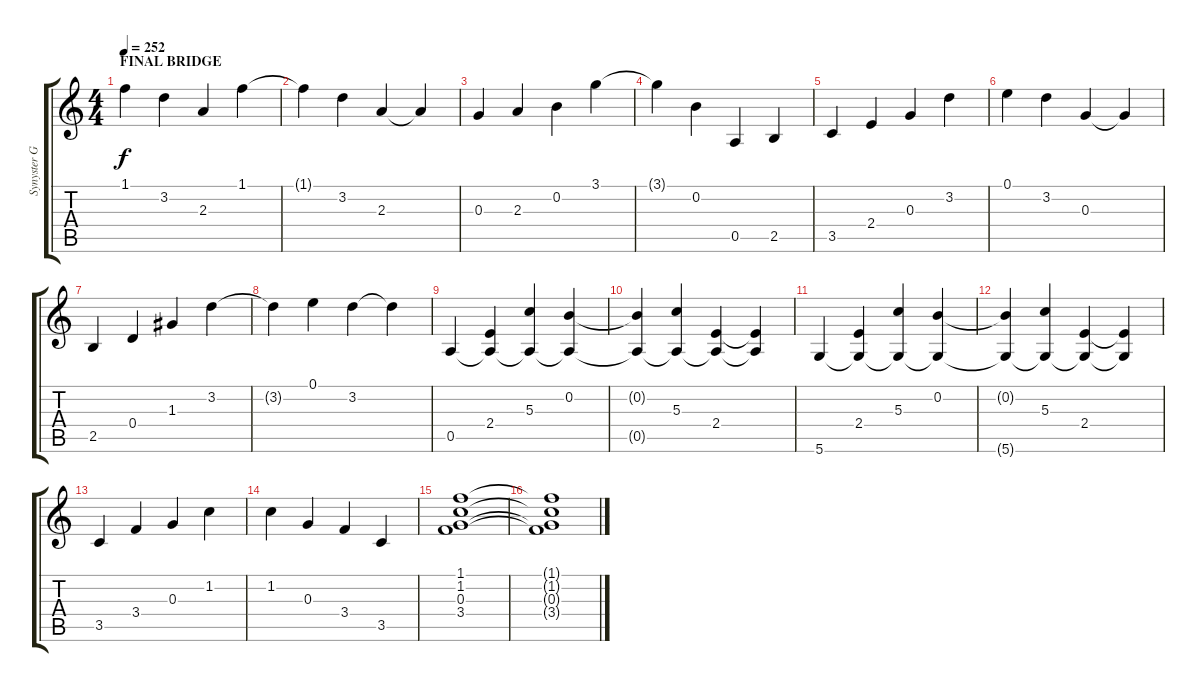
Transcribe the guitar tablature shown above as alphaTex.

\track ("Synyster Gates" "Synyster G") {instrument distortionguitar}
\staff {score tabs}
\tuning (E4 B3 G3 D3 A2 D2) {hide}
\ts (4 4)
\section ("" "FINAL BRIDGE")
\tempo 252
\clef g2
\ks c
1.1.4{dy f instrument electricguitarjazz} 3.2.4 2.3.4 1.1.4 |
1.1{t}.4 3.2.4 2.3.4 2.3{t}.4 |
0.3.4 2.3.4 0.2.4 3.1.4 |
3.1{t}.4 0.2.4 0.5.4 2.5.4 |
3.5.4 2.4.4 0.3.4 3.2.4 |
0.1.4 3.2.4 0.3.4 0.3{t}.4 |
2.5.4 0.4.4 1.3.4 3.2.4 |
3.2{t}.4 0.1.4 3.2.4 3.2{t}.4 |
0.5.4 (2.4 0.5{t}).4 (5.3 0.5{t}).4 (0.2 0.5{t}).4 |
(0.2{t} 0.5{t}).4 (5.3 0.5{t}).4 (2.4 0.5{t}).4 (2.4{t} 0.5{t}).4 |
5.6.4 (2.4 5.6{t}).4 (5.3 5.6{t}).4 (0.2 5.6{t}).4 |
(0.2{t} 5.6{t}).4 (5.3 5.6{t}).4 (2.4 5.6{t}).4 (2.4{t} 5.6{t}).4 |
3.5.4 3.4.4 0.3.4 1.2.4 |
1.2.4 0.3.4 3.4.4 3.5.4 |
(1.1 1.2 0.3 3.4).1 |
(1.1{t} 1.2{t} 0.3{t} 3.4{t}).1
